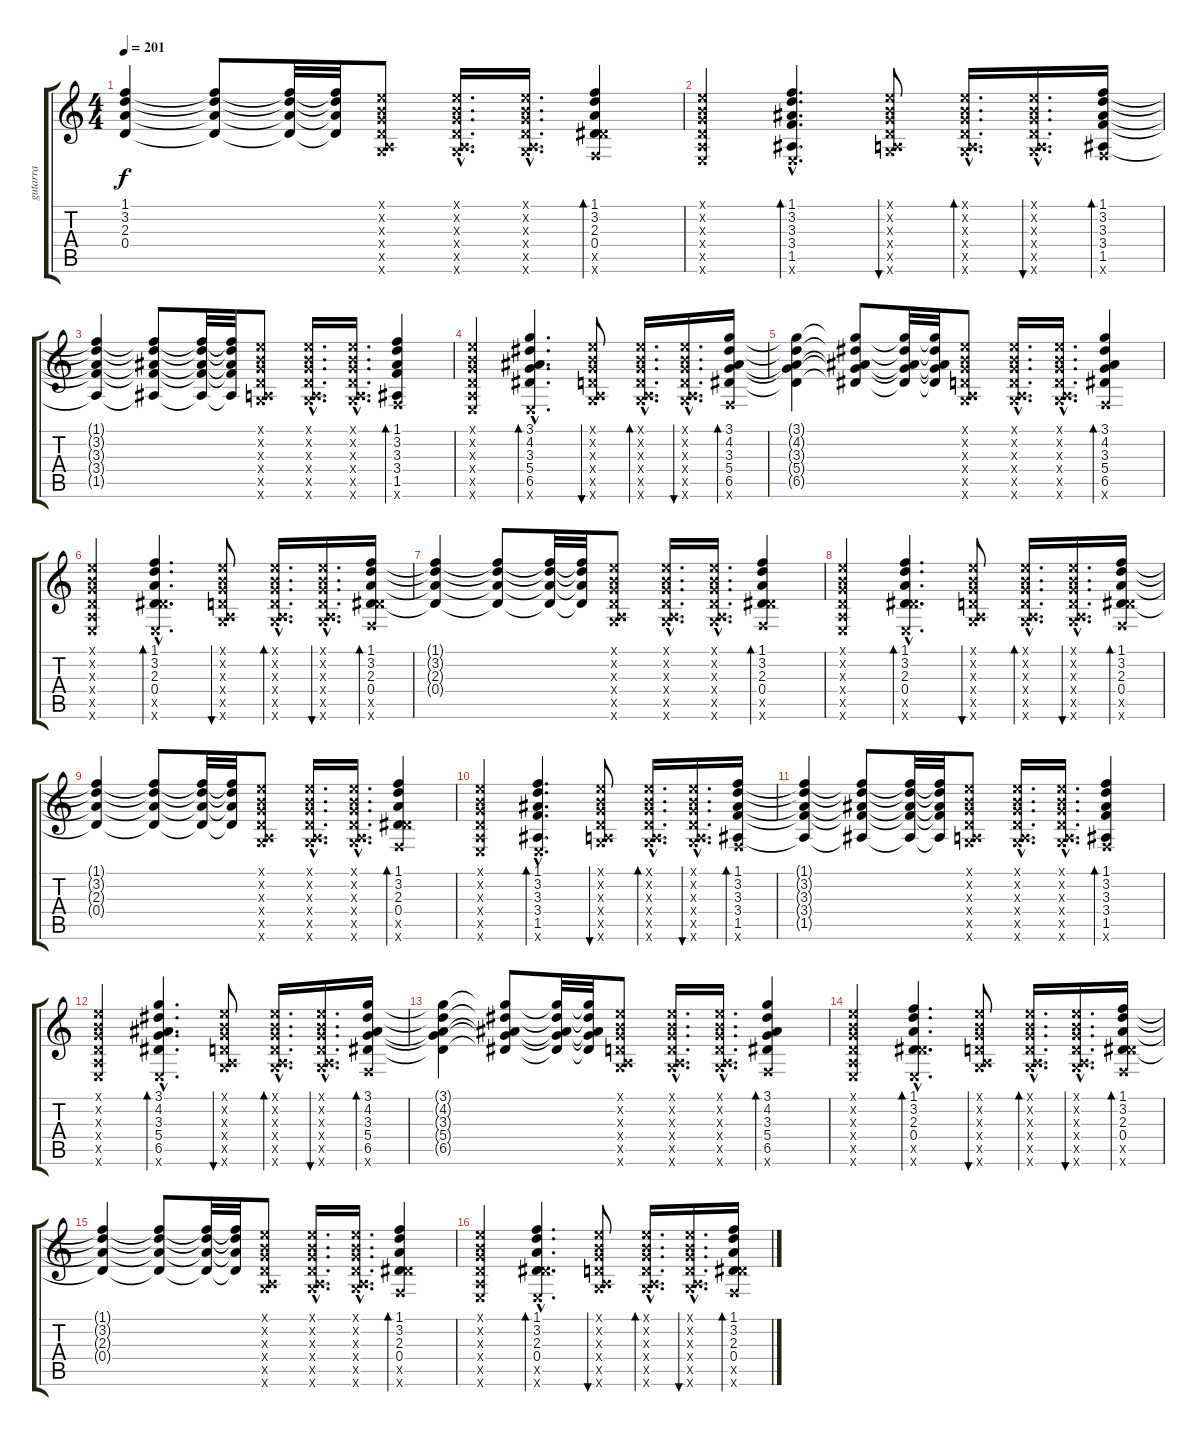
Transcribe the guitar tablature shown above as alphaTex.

\track ("gutarra" "gutarra") {instrument acousticguitarnylon}
\staff {score tabs}
\tuning (E4 B3 G3 D3 A2 E2) {hide}
\ts (4 4)
\tempo 201
\clef g2
\ks c
(1.1{t} 3.2{t} 2.3{t} 0.4{t}).4{dy f} (1.1{t} 3.2{t} 2.3{t} 0.4{t}).8 (1.1{t} 3.2{t} 2.3{t} 0.4{t}).32 (1.1{t} 3.2{t} 2.3{t} 0.4{t}).32 (0.1{x} 0.2{x} 0.3{x} 0.4{x} 0.5{x} 3.6{x}).8 (0.1{hac x} 0.2{hac x} 0.3{hac x} 0.4{hac x} 0.5{hac x} 3.6{hac x}).16{d} (0.1{hac x} 0.2{hac x} 0.3{hac x} 0.4{hac x} 0.5{hac x} 3.6{hac x}).16{d} (1.1 3.2 2.3 0.4 6.5{x} 1.6{x}).4{bd 60} |
(0.1{x} 0.2{x} 0.3{x} 0.4{x} 0.5{x} 0.6{x}).4 (1.1{hac} 3.2{hac} 3.3{hac} 3.4{hac} 1.5{hac} 0.6{hac x}).4{d bd 120} (0.1{x} 0.2{x} 0.3{x} 0.4{x} 0.5{x} 3.6{x}).8{bu 60} (0.1{hac x} 0.2{hac x} 0.3{hac x} 0.4{hac x} 0.5{hac x} 3.6{hac x}).16{d bd 60} (0.1{hac x} 0.2{hac x} 0.3{hac x} 0.4{hac x} 0.5{hac x} 3.6{hac x}).16{d bu 60} (1.1 3.2 3.3 3.4 1.5 1.6{x}).16{bd 240} |
(1.1{t} 3.2{t} 3.3{t} 3.4{t} 1.5{t}).4 (1.1{t} 3.2{t} 3.3{t} 3.4{t} 1.5{t}).8 (1.1{t} 3.2{t} 3.3{t} 3.4{t} 1.5{t}).32 (1.1{t} 3.2{t} 3.3{t} 3.4{t} 1.5{t}).32 (0.1{x} 0.2{x} 0.3{x} 0.4{x} 0.5{x} 3.6{x}).8 (0.1{hac x} 0.2{hac x} 0.3{hac x} 0.4{hac x} 0.5{hac x} 3.6{hac x}).16{d} (0.1{hac x} 0.2{hac x} 0.3{hac x} 0.4{hac x} 0.5{hac x} 3.6{hac x}).16{d} (1.1 3.2 3.3 3.4 1.5 1.6{x}).4{bd 60} |
(0.1{x} 0.2{x} 0.3{x} 0.4{x} 0.5{x} 0.6{x}).4 (3.1{hac} 4.2{hac} 3.3{hac} 5.4{hac} 6.5{hac} 0.6{hac x}).4{d bd 120} (0.1{x} 0.2{x} 0.3{x} 0.4{x} 0.5{x} 3.6{x}).8{bu 60} (0.1{hac x} 0.2{hac x} 0.3{hac x} 0.4{hac x} 0.5{hac x} 3.6{hac x}).16{d bd 60} (0.1{hac x} 0.2{hac x} 0.3{hac x} 0.4{hac x} 0.5{hac x} 3.6{hac x}).16{d bu 60} (3.1 4.2 3.3 5.4 6.5 1.6{x}).16{bd 240} |
(3.1{t} 4.2{t} 3.3{t} 5.4{t} 6.5{t}).4 (3.1{t} 4.2{t} 3.3{t} 5.4{t} 6.5{t}).8 (3.1{t} 4.2{t} 3.3{t} 5.4{t} 6.5{t}).32 (3.1{t} 4.2{t} 3.3{t} 5.4{t} 6.5{t}).32 (0.1{x} 0.2{x} 0.3{x} 0.4{x} 0.5{x} 3.6{x}).8 (0.1{hac x} 0.2{hac x} 0.3{hac x} 0.4{hac x} 0.5{hac x} 3.6{hac x}).16{d} (0.1{hac x} 0.2{hac x} 0.3{hac x} 0.4{hac x} 0.5{hac x} 3.6{hac x}).16{d} (3.1 4.2 3.3 5.4 6.5 1.6{x}).4{bd 60} |
(0.1{x} 0.2{x} 0.3{x} 0.4{x} 0.5{x} 0.6{x}).4 (1.1{hac} 3.2{hac} 2.3{hac} 0.4{hac} 6.5{hac x} 0.6{hac x}).4{d bd 120} (0.1{x} 0.2{x} 0.3{x} 0.4{x} 0.5{x} 3.6{x}).8{bu 60} (0.1{hac x} 0.2{hac x} 0.3{hac x} 0.4{hac x} 0.5{hac x} 3.6{hac x}).16{d bd 60} (0.1{hac x} 0.2{hac x} 0.3{hac x} 0.4{hac x} 0.5{hac x} 3.6{hac x}).16{d bu 60} (1.1 3.2 2.3 0.4 6.5{x} 1.6{x}).16{bd 240} |
(1.1{t} 3.2{t} 2.3{t} 0.4{t}).4 (1.1{t} 3.2{t} 2.3{t} 0.4{t}).8 (1.1{t} 3.2{t} 2.3{t} 0.4{t}).32 (1.1{t} 3.2{t} 2.3{t} 0.4{t}).32 (0.1{x} 0.2{x} 0.3{x} 0.4{x} 0.5{x} 3.6{x}).8 (0.1{hac x} 0.2{hac x} 0.3{hac x} 0.4{hac x} 0.5{hac x} 3.6{hac x}).16{d} (0.1{hac x} 0.2{hac x} 0.3{hac x} 0.4{hac x} 0.5{hac x} 3.6{hac x}).16{d} (1.1 3.2 2.3 0.4 6.5{x} 1.6{x}).4{bd 60} |
(0.1{x} 0.2{x} 0.3{x} 0.4{x} 0.5{x} 0.6{x}).4 (1.1{hac} 3.2{hac} 2.3{hac} 0.4{hac} 6.5{hac x} 0.6{hac x}).4{d bd 120} (0.1{x} 0.2{x} 0.3{x} 0.4{x} 0.5{x} 3.6{x}).8{bu 60} (0.1{hac x} 0.2{hac x} 0.3{hac x} 0.4{hac x} 0.5{hac x} 3.6{hac x}).16{d bd 60} (0.1{hac x} 0.2{hac x} 0.3{hac x} 0.4{hac x} 0.5{hac x} 3.6{hac x}).16{d bu 60} (1.1 3.2 2.3 0.4 6.5{x} 1.6{x}).16{bd 240} |
(1.1{t} 3.2{t} 2.3{t} 0.4{t}).4 (1.1{t} 3.2{t} 2.3{t} 0.4{t}).8 (1.1{t} 3.2{t} 2.3{t} 0.4{t}).32 (1.1{t} 3.2{t} 2.3{t} 0.4{t}).32 (0.1{x} 0.2{x} 0.3{x} 0.4{x} 0.5{x} 3.6{x}).8 (0.1{hac x} 0.2{hac x} 0.3{hac x} 0.4{hac x} 0.5{hac x} 3.6{hac x}).16{d} (0.1{hac x} 0.2{hac x} 0.3{hac x} 0.4{hac x} 0.5{hac x} 3.6{hac x}).16{d} (1.1 3.2 2.3 0.4 6.5{x} 1.6{x}).4{bd 60} |
(0.1{x} 0.2{x} 0.3{x} 0.4{x} 0.5{x} 0.6{x}).4 (1.1{hac} 3.2{hac} 3.3{hac} 3.4{hac} 1.5{hac} 0.6{hac x}).4{d bd 120} (0.1{x} 0.2{x} 0.3{x} 0.4{x} 0.5{x} 3.6{x}).8{bu 60} (0.1{hac x} 0.2{hac x} 0.3{hac x} 0.4{hac x} 0.5{hac x} 3.6{hac x}).16{d bd 60} (0.1{hac x} 0.2{hac x} 0.3{hac x} 0.4{hac x} 0.5{hac x} 3.6{hac x}).16{d bu 60} (1.1 3.2 3.3 3.4 1.5 1.6{x}).16{bd 240} |
(1.1{t} 3.2{t} 3.3{t} 3.4{t} 1.5{t}).4 (1.1{t} 3.2{t} 3.3{t} 3.4{t} 1.5{t}).8 (1.1{t} 3.2{t} 3.3{t} 3.4{t} 1.5{t}).32 (1.1{t} 3.2{t} 3.3{t} 3.4{t} 1.5{t}).32 (0.1{x} 0.2{x} 0.3{x} 0.4{x} 0.5{x} 3.6{x}).8 (0.1{hac x} 0.2{hac x} 0.3{hac x} 0.4{hac x} 0.5{hac x} 3.6{hac x}).16{d} (0.1{hac x} 0.2{hac x} 0.3{hac x} 0.4{hac x} 0.5{hac x} 3.6{hac x}).16{d} (1.1 3.2 3.3 3.4 1.5 1.6{x}).4{bd 60} |
(0.1{x} 0.2{x} 0.3{x} 0.4{x} 0.5{x} 0.6{x}).4 (3.1{hac} 4.2{hac} 3.3{hac} 5.4{hac} 6.5{hac} 0.6{hac x}).4{d bd 120} (0.1{x} 0.2{x} 0.3{x} 0.4{x} 0.5{x} 3.6{x}).8{bu 60} (0.1{hac x} 0.2{hac x} 0.3{hac x} 0.4{hac x} 0.5{hac x} 3.6{hac x}).16{d bd 60} (0.1{hac x} 0.2{hac x} 0.3{hac x} 0.4{hac x} 0.5{hac x} 3.6{hac x}).16{d bu 60} (3.1 4.2 3.3 5.4 6.5 1.6{x}).16{bd 240} |
(3.1{t} 4.2{t} 3.3{t} 5.4{t} 6.5{t}).4 (3.1{t} 4.2{t} 3.3{t} 5.4{t} 6.5{t}).8 (3.1{t} 4.2{t} 3.3{t} 5.4{t} 6.5{t}).32 (3.1{t} 4.2{t} 3.3{t} 5.4{t} 6.5{t}).32 (0.1{x} 0.2{x} 0.3{x} 0.4{x} 0.5{x} 3.6{x}).8 (0.1{hac x} 0.2{hac x} 0.3{hac x} 0.4{hac x} 0.5{hac x} 3.6{hac x}).16{d} (0.1{hac x} 0.2{hac x} 0.3{hac x} 0.4{hac x} 0.5{hac x} 3.6{hac x}).16{d} (3.1 4.2 3.3 5.4 6.5 1.6{x}).4{bd 60} |
(0.1{x} 0.2{x} 0.3{x} 0.4{x} 0.5{x} 0.6{x}).4 (1.1{hac} 3.2{hac} 2.3{hac} 0.4{hac} 6.5{hac x} 0.6{hac x}).4{d bd 120} (0.1{x} 0.2{x} 0.3{x} 0.4{x} 0.5{x} 3.6{x}).8{bu 60} (0.1{hac x} 0.2{hac x} 0.3{hac x} 0.4{hac x} 0.5{hac x} 3.6{hac x}).16{d bd 60} (0.1{hac x} 0.2{hac x} 0.3{hac x} 0.4{hac x} 0.5{hac x} 3.6{hac x}).16{d bu 60} (1.1 3.2 2.3 0.4 6.5{x} 1.6{x}).16{bd 240} |
(1.1{t} 3.2{t} 2.3{t} 0.4{t}).4 (1.1{t} 3.2{t} 2.3{t} 0.4{t}).8 (1.1{t} 3.2{t} 2.3{t} 0.4{t}).32 (1.1{t} 3.2{t} 2.3{t} 0.4{t}).32 (0.1{x} 0.2{x} 0.3{x} 0.4{x} 0.5{x} 3.6{x}).8 (0.1{hac x} 0.2{hac x} 0.3{hac x} 0.4{hac x} 0.5{hac x} 3.6{hac x}).16{d} (0.1{hac x} 0.2{hac x} 0.3{hac x} 0.4{hac x} 0.5{hac x} 3.6{hac x}).16{d} (1.1 3.2 2.3 0.4 6.5{x} 1.6{x}).4{bd 60} |
(0.1{x} 0.2{x} 0.3{x} 0.4{x} 0.5{x} 0.6{x}).4 (1.1{hac} 3.2{hac} 2.3{hac} 0.4{hac} 6.5{hac x} 0.6{hac x}).4{d bd 120} (0.1{x} 0.2{x} 0.3{x} 0.4{x} 0.5{x} 3.6{x}).8{bu 60} (0.1{hac x} 0.2{hac x} 0.3{hac x} 0.4{hac x} 0.5{hac x} 3.6{hac x}).16{d bd 60} (0.1{hac x} 0.2{hac x} 0.3{hac x} 0.4{hac x} 0.5{hac x} 3.6{hac x}).16{d bu 60} (1.1 3.2 2.3 0.4 6.5{x} 1.6{x}).16{bd 240}
